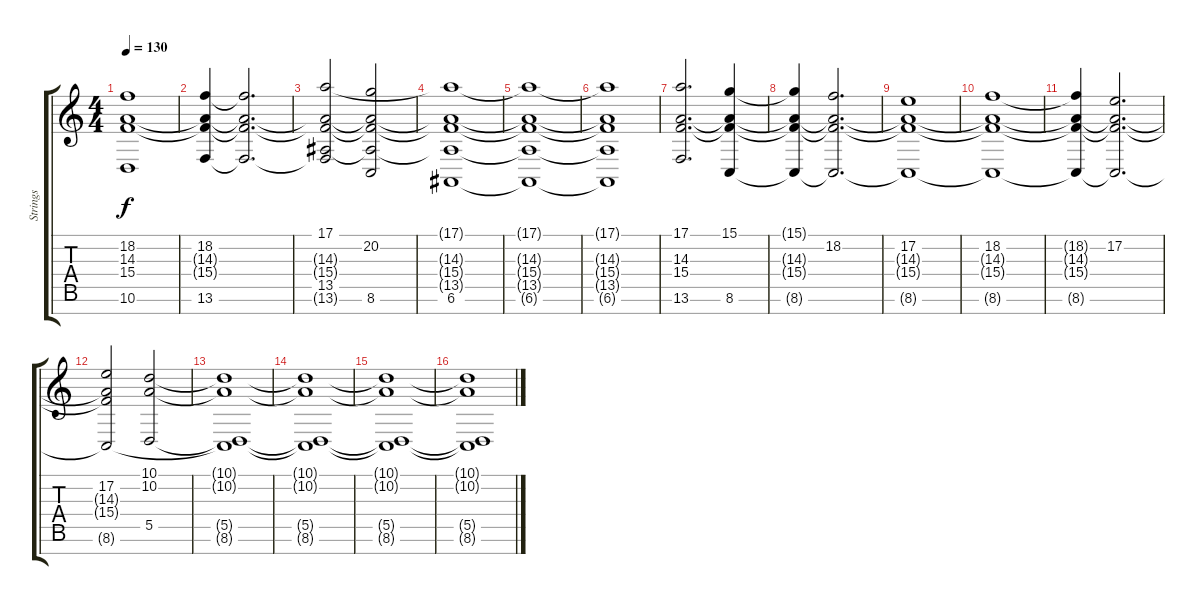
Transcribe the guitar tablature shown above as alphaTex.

\track ("Strings" "Strings") {instrument synthstrings1}
\staff {score tabs}
\tuning (E4 B3 G3 D3 A2 E2 B1) {hide}
\ts (4 4)
\tempo 130
\clef g2
\ks c
(18.2 14.3{t} 15.4{t} 10.6{t}).1{dy f} |
(18.2 14.3{t} 15.4{t} 13.6).4 (18.2{t} 14.3{t} 15.4{t} 13.6{t}).2{d} |
(17.1 14.3{t} 15.4{t} 13.5 13.6{t}).2 (20.2 14.3{t} 15.4{t} 13.5{t} 8.6).2 |
(17.1{t} 14.3{t} 15.4{t} 13.5{t} 6.6).1 |
(17.1{t} 14.3{t} 15.4{t} 13.5{t} 6.6{t}).1 |
(17.1{t} 14.3{t} 15.4{t} 13.5{t} 6.6{t}).1 |
(17.1 14.3 15.4 13.6).2{d} (15.1 14.3{t} 15.4{t} 8.6).4 |
(15.1{t} 14.3{t} 15.4{t} 8.6{t}).4 (18.2 14.3{t} 15.4{t} 8.6{t}).2{d} |
(17.2 14.3{t} 15.4{t} 8.6{t}).1 |
(18.2 14.3{t} 15.4{t} 8.6{t}).1 |
(18.2{t} 14.3{t} 15.4{t} 8.6{t}).4 (17.2 14.3{t} 15.4{t} 8.6{t}).2{d} |
(17.2 14.3{t} 15.4{t} 8.6{t}).2 (10.1 10.2 5.5).2 |
(10.1{t} 10.2{t} 5.5{t} 8.6{t}).1 |
(10.1{t} 10.2{t} 5.5{t} 8.6{t}).1 |
(10.1{t} 10.2{t} 5.5{t} 8.6{t}).1 |
(10.1{t} 10.2{t} 5.5{t} 8.6{t}).1
